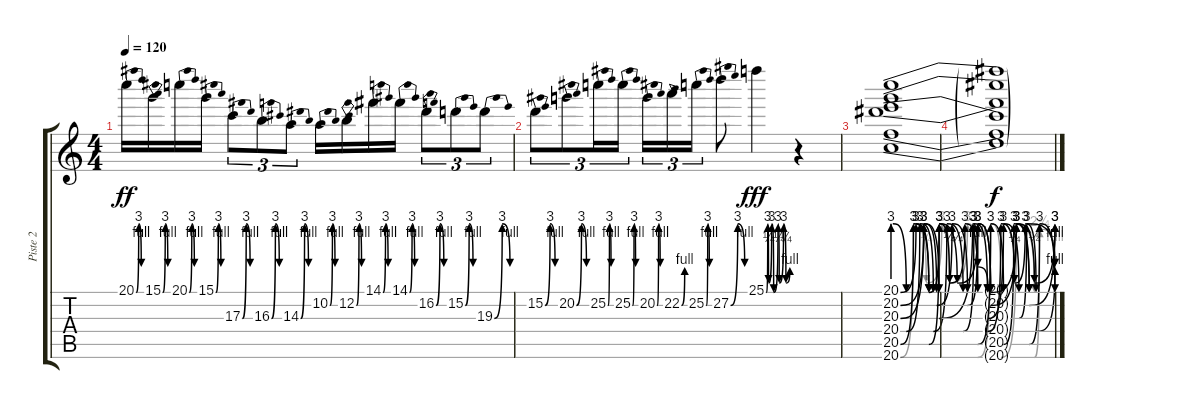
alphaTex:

\track ("Piste 2" "Piste 2") {instrument distortionguitar}
\staff {score tabs}
\tuning (E4 B3 G3 D3 A2 E2) {hide}
\ts (4 4)
\tempo 120
\clef g2
\ks c
20.1{be (bendrelease 0 0 30 12 30 12 60 4)}.16{dy ff} 15.1{be (bendrelease 0 0 30 12 30 12 60 4)}.16 20.1{be (bendrelease 0 0 30 12 30 12 60 4)}.16 15.1{be (bendrelease 0 0 30 12 30 12 60 4)}.16 17.3{be (bendrelease 0 0 30 12 30 12 60 4)}.8{tu (3 2)} 16.3{be (bendrelease 0 0 30 12 30 12 60 4)}.8{tu (3 2)} 14.3{be (bendrelease 0 0 30 12 30 12 60 4)}.8{tu (3 2)} 10.2{be (bendrelease 0 0 30 12 30 12 60 4)}.16 12.2{be (bendrelease 0 0 30 12 30 12 60 4)}.16 14.1{be (bendrelease 0 0 30 12 30 12 60 4)}.16 14.1{be (bendrelease 0 0 30 12 30 12 60 4)}.16 16.2{be (bendrelease 0 0 30 12 30 12 60 4)}.8{tu (3 2)} 15.2{be (bendrelease 0 0 30 12 30 12 60 4)}.8{tu (3 2)} 19.3{be (bendrelease 0 0 30 12 30 12 60 4)}.8{tu (3 2)} |
15.2{be (bendrelease 0 0 30 12 30 12 60 4)}.8{tu (3 2)} 20.2{be (bendrelease 0 0 30 12 30 12 60 4)}.8{tu (3 2)} 25.2{be (bendrelease 0 0 30 12 30 12 60 4)}.16{tu (3 2)} 25.2{be (bendrelease 0 0 30 12 30 12 60 4)}.16{tu (3 2)} 20.2{be (bendrelease 0 0 30 12 30 12 60 4)}.16{tu (3 2)} 22.2{be (bend 0 0 60 4)}.16{tu (3 2)} 25.2{be (bendrelease 0 0 30 12 30 12 60 4)}.16{tu (3 2)} 27.2{be (bendrelease 0 0 30 12 30 12 60 4)}.8 25.1{be (custom 0 0 4 12 6 1 14 12 19 0 30 12 33 1 44 12 50 1 60 4)}.4{dy fff} r.4 |
(20.1{be (custom 0 0 6 12 11 0 15 12 22 1 30 12 35 0 45 12 52 1 60 12)} 20.2{be (custom 0 0 9 12 14 0 20 12 26 0 30 12 35 0 45 12 50 0 60 12)} 20.3{be (custom 0 0 9 12 15 0 28 12 30 4 34 0 40 12 46 0 49 12 60 4)} 20.4{be (custom 0 12 5 0 10 12 15 0 20 12 26 0 30 12 35 0 40 12 45 1 49 12 53 0 60 4)} 20.5{be (custom 0 0 5 12 11 0 15 12 19 1 25 12 30 0 35 12 40 0 44 12 50 0 54 12 60 0)} 20.6{be (custom 0 0 5 12 10 1 16 12 19 1 26 12 30 0 35 12 39 0 45 12 52 0 54 11 60 4)}).1 |
(20.1{t} 20.2{t} 20.3{t} 20.4{t} 20.5{t} 20.6{t}).1{dy f}
